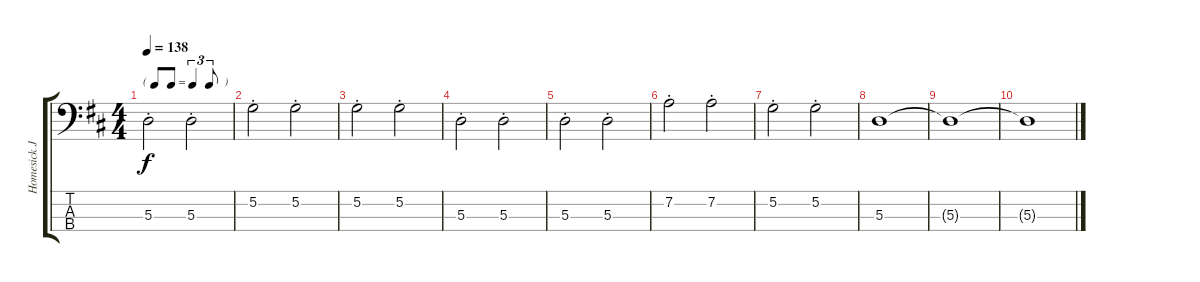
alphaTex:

\track ("Homesick James - Bass" "Homesick J") {instrument acousticbass}
\staff {score tabs}
\tuning (G2 D2 A1 E1) {hide}
\ts (4 4)
\tf triplet8th
\tempo 138
\clef f4
\ks d
5.3{st}.2{dy f} 5.3{st}.2 |
5.2{st}.2 5.2{st}.2 |
5.2{st}.2 5.2{st}.2 |
5.3{st}.2 5.3{st}.2 |
5.3{st}.2 5.3{st}.2 |
7.2{st}.2 7.2{st}.2 |
5.2{st}.2 5.2{st}.2 |
5.3.1 |
5.3{t}.1 |
5.3{t}.1
